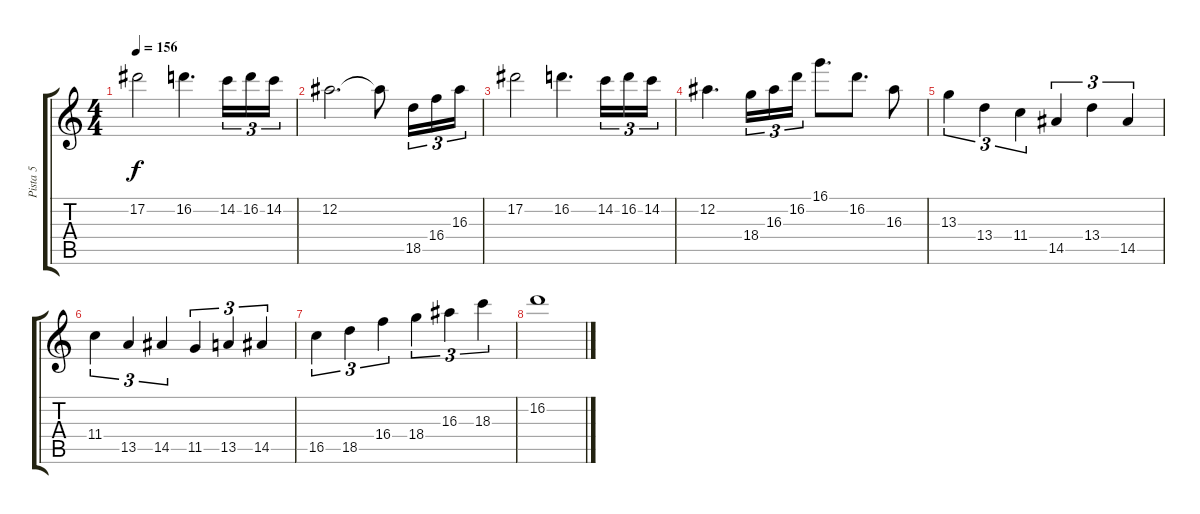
\track ("Pista 5" "Pista 5") {instrument overdrivenguitar}
\staff {score tabs}
\tuning (Eb4 Bb3 Gb3 Db3 Ab2 Eb2) {hide}
\ts (4 4)
\tempo 156
\clef g2
\ks c
17.2.2{dy f} 16.2.4{d} 14.2.16{tu (3 2)} 16.2.16{tu (3 2)} 14.2.16{tu (3 2)} |
12.2.2{d} 12.2{t}.8 18.5.16{tu (3 2)} 16.4.16{tu (3 2)} 16.3.16{tu (3 2)} |
17.2.2 16.2.4{d} 14.2.16{tu (3 2)} 16.2.16{tu (3 2)} 14.2.16{tu (3 2)} |
12.2.4{d} 18.4.16{tu (3 2)} 16.3.16{tu (3 2)} 16.2.16{tu (3 2)} 16.1.8{d} 16.2.8{d} 16.3.8 |
13.3.4{tu (3 2)} 13.4.4{tu (3 2)} 11.4.4{tu (3 2)} 14.5.4{tu (3 2)} 13.4.4{tu (3 2)} 14.5.4{tu (3 2)} |
11.4.4{tu (3 2)} 13.5.4{tu (3 2)} 14.5.4{tu (3 2)} 11.5.4{tu (3 2)} 13.5.4{tu (3 2)} 14.5.4{tu (3 2)} |
16.5.4{tu (3 2)} 18.5.4{tu (3 2)} 16.4.4{tu (3 2)} 18.4.4{tu (3 2)} 16.3.4{tu (3 2)} 18.3.4{tu (3 2)} |
16.2.1
